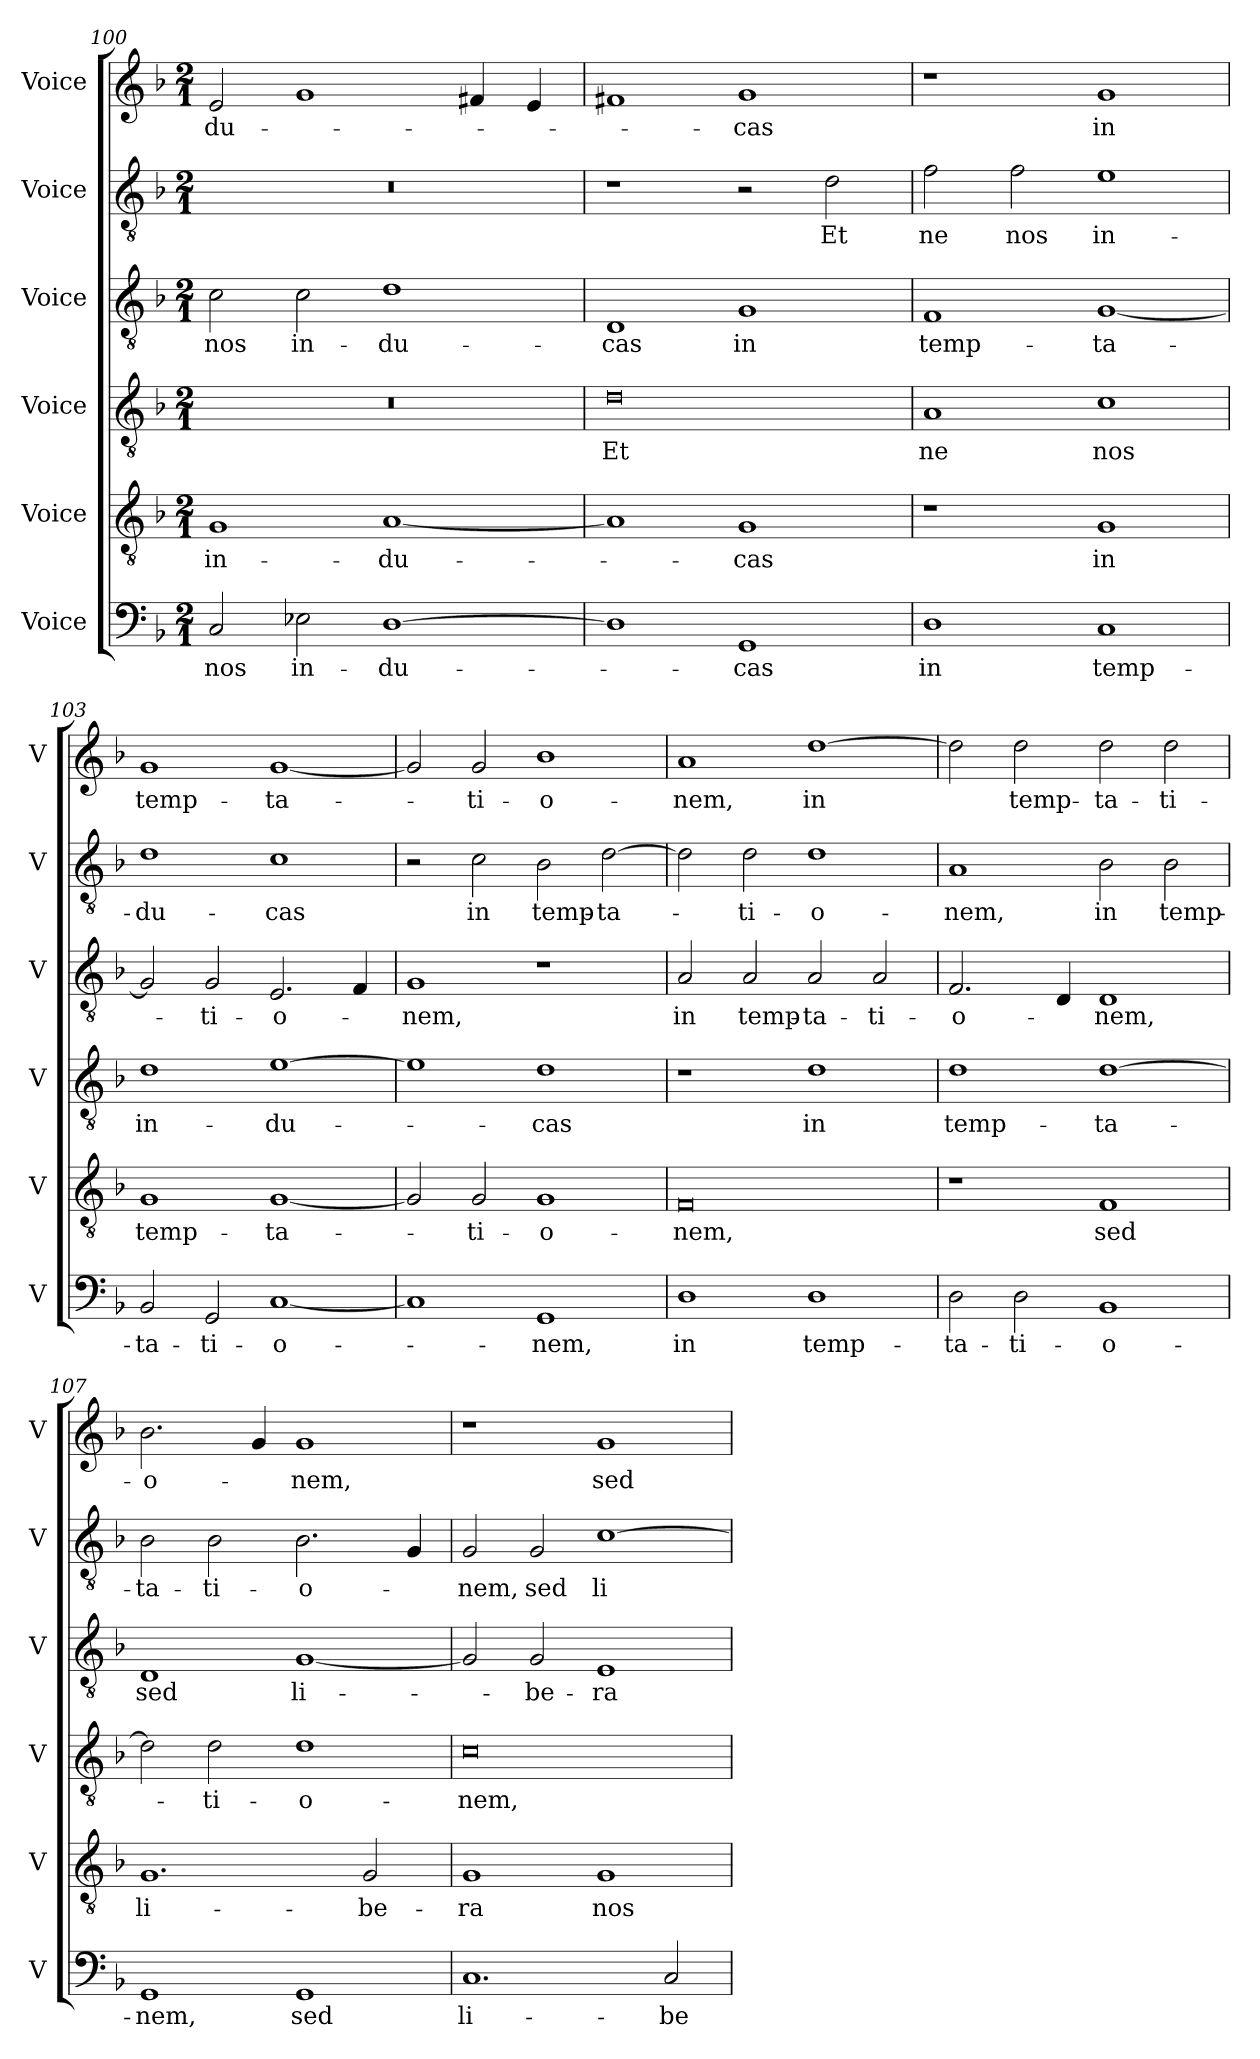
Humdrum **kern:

**kern	**text	**kern	**text	**kern	**text	**kern	**text	**kern	**text	**kern	**text
*part6	*part6	*part5	*part5	*part4	*part4	*part3	*part3	*part2	*part2	*part1	*part1
*staff6	*staff6	*staff5	*staff5	*staff4	*staff4	*staff3	*staff3	*staff2	*staff2	*staff1	*staff1
*I"Voice	*	*I"Voice	*	*I"Voice	*	*I"Voice	*	*I"Voice	*	*I"Voice	*
*I'V	*	*I'V	*	*I'V	*	*I'V	*	*I'V	*	*I'V	*
*clefF4	*	*clefGv2	*	*clefGv2	*	*clefGv2	*	*clefGv2	*	*clefG2	*
*k[b-]	*	*k[b-]	*	*k[b-]	*	*k[b-]	*	*k[b-]	*	*k[b-]	*
*M2/1	*	*M2/1	*	*M2/1	*	*M2/1	*	*M2/1	*	*M2/1	*
=100	=100	=100	=100	=100	=100	=100	=100	=100	=100	=100	=100
!	!LO:LY:b	!	!LO:LY:b	!	!	!	!LO:LY:b	!	!	!	!LO:LY:b
2C/	nos	1G	in-	0r	.	2c\	nos	0r	.	2e/	-du-
!	!LO:LY:b	!	!	!	!	!	!LO:LY:b	!	!	!	!
2E-X\	in-	.	.	.	.	2c\	in-	.	.	1g	.
!	!LO:LY:b	!	!LO:LY:b	!	!	!	!LO:LY:b	!	!	!	!
[1D	-du-	[1A	-du-	.	.	1d	-du-	.	.	.	.
.	.	.	.	.	.	.	.	.	.	4f#X/	.
.	.	.	.	.	.	.	.	.	.	4e/	.
=101	=101	=101	=101	=101	=101	=101	=101	=101	=101	=101	=101
!	!	!	!	!	!LO:LY:b	!	!LO:LY:b	!	!	!	!
1D]	.	1A]	.	0d	Et	1D	-cas	1r	.	1f#X	.
!	!LO:LY:b	!	!LO:LY:b	!	!	!	!LO:LY:b	!	!	!	!LO:LY:b
1GG	-cas	1G	-cas	.	.	1G	in	2r	.	1g	-cas
!	!	!	!	!	!	!	!	!	!LO:LY:b	!	!
.	.	.	.	.	.	.	.	2d\	Et	.	.
=102	=102	=102	=102	=102	=102	=102	=102	=102	=102	=102	=102
!	!LO:LY:b	!	!	!	!LO:LY:b	!	!LO:LY:b	!	!LO:LY:b	!	!
1D	in	1r	.	1A	ne	1F	temp-	2f\	ne	1r	.
!	!	!	!	!	!	!	!	!	!LO:LY:b	!	!
.	.	.	.	.	.	.	.	2f\	nos	.	.
!	!LO:LY:b	!	!LO:LY:b	!	!LO:LY:b	!	!LO:LY:b	!	!LO:LY:b	!	!LO:LY:b
1C	temp-	1G	in	1c	nos	[1G	-ta-	1e	in-	1g	in
!!LO:LB:g=z
=103	=103	=103	=103	=103	=103	=103	=103	=103	=103	=103	=103
!	!LO:LY:b	!	!LO:LY:b	!	!LO:LY:b	!	!	!	!LO:LY:b	!	!LO:LY:b
2BB-/	-ta-	1G	temp-	1d	in-	2G/]	.	1d	-du-	1g	temp-
!	!LO:LY:b	!	!	!	!	!	!LO:LY:b	!	!	!	!
2GG/	-ti-	.	.	.	.	2G/	-ti-	.	.	.	.
!	!LO:LY:b	!	!LO:LY:b	!	!LO:LY:b	!	!LO:LY:b	!	!LO:LY:b	!	!LO:LY:b
[1C	-o-	[1G	-ta-	[1e	-du-	2.E/	-o-	1c	-cas	[1g	-ta-
.	.	.	.	.	.	4F/	.	.	.	.	.
=104	=104	=104	=104	=104	=104	=104	=104	=104	=104	=104	=104
!	!	!	!	!	!	!	!LO:LY:b	!	!	!	!
1C]	.	2G/]	.	1e]	.	1G	-nem,	2r	.	2g/]	.
!	!	!	!LO:LY:b	!	!	!	!	!	!LO:LY:b	!	!LO:LY:b
.	.	2G/	-ti-	.	.	.	.	2c\	in	2g/	-ti-
!	!LO:LY:b	!	!LO:LY:b	!	!LO:LY:b	!	!	!	!LO:LY:b	!	!LO:LY:b
1GG	-nem,	1G	-o-	1d	-cas	1r	.	2B-\	temp-	1b-	-o-
!	!	!	!	!	!	!	!	!	!LO:LY:b	!	!
.	.	.	.	.	.	.	.	[2d\	-ta-	.	.
=105	=105	=105	=105	=105	=105	=105	=105	=105	=105	=105	=105
!	!LO:LY:b	!	!LO:LY:b	!	!	!	!LO:LY:b	!	!	!	!LO:LY:b
1D	in	0F	-nem,	1r	.	2A/	in	2d\]	.	1a	-nem,
!	!	!	!	!	!	!	!LO:LY:b	!	!LO:LY:b	!	!
.	.	.	.	.	.	2A/	temp-	2d\	-ti-	.	.
!	!LO:LY:b	!	!	!	!LO:LY:b	!	!LO:LY:b	!	!LO:LY:b	!	!LO:LY:b
1D	temp-	.	.	1d	in	2A/	-ta-	1d	-o-	[1dd	in
!	!	!	!	!	!	!	!LO:LY:b	!	!	!	!
.	.	.	.	.	.	2A/	-ti-	.	.	.	.
=106	=106	=106	=106	=106	=106	=106	=106	=106	=106	=106	=106
!	!LO:LY:b	!	!	!	!LO:LY:b	!	!LO:LY:b	!	!LO:LY:b	!	!
2D\	-ta-	1r	.	1d	temp-	2.F/	-o-	1A	-nem,	2dd\]	.
!	!LO:LY:b	!	!	!	!	!	!	!	!	!	!LO:LY:b
2D\	-ti-	.	.	.	.	.	.	.	.	2dd\	temp-
.	.	.	.	.	.	4D/	.	.	.	.	.
!	!LO:LY:b	!	!LO:LY:b	!	!LO:LY:b	!	!LO:LY:b	!	!LO:LY:b	!	!LO:LY:b
1BB-	-o-	1F	sed	[1d	-ta-	1D	-nem,	2B-\	in	2dd\	-ta-
!	!	!	!	!	!	!	!	!	!LO:LY:b	!	!LO:LY:b
.	.	.	.	.	.	.	.	2B-\	temp-	2dd\	-ti-
!!LO:PB:g=z
=107	=107	=107	=107	=107	=107	=107	=107	=107	=107	=107	=107
!	!LO:LY:b	!	!LO:LY:b	!	!	!	!LO:LY:b	!	!LO:LY:b	!	!LO:LY:b
1GG	-nem,	1.G	li-	2d\]	.	1D	sed	2B-\	-ta-	2.b-\	-o-
!	!	!	!	!	!LO:LY:b	!	!	!	!LO:LY:b	!	!
.	.	.	.	2d\	-ti-	.	.	2B-\	-ti-	.	.
.	.	.	.	.	.	.	.	.	.	4g/	.
!	!LO:LY:b	!	!	!	!LO:LY:b	!	!LO:LY:b	!	!LO:LY:b	!	!LO:LY:b
1GG	sed	.	.	1d	-o-	[1G	li-	2.B-\	-o-	1g	-nem,
!	!	!	!LO:LY:b	!	!	!	!	!	!	!	!
.	.	2G/	-be-	.	.	.	.	.	.	.	.
.	.	.	.	.	.	.	.	4G/	.	.	.
=108	=108	=108	=108	=108	=108	=108	=108	=108	=108	=108	=108
!	!LO:LY:b	!	!LO:LY:b	!	!LO:LY:b	!	!	!	!LO:LY:b	!	!
1.C	li-	1G	-ra	0c	-nem,	2G/]	.	2G/	-nem,	1r	.
!	!	!	!	!	!	!	!LO:LY:b	!	!LO:LY:b	!	!
.	.	.	.	.	.	2G/	-be-	2G/	sed	.	.
!	!	!	!LO:LY:b	!	!	!	!LO:LY:b	!	!LO:LY:b	!	!LO:LY:b
.	.	1G	nos	.	.	1E	-ra	[1c	li-	1g	sed
!	!LO:LY:b	!	!	!	!	!	!	!	!	!	!
2C/	-be-	.	.	.	.	.	.	.	.	.	.
=	=	=	=	=	=	=	=	=	=	=	=
*-	*-	*-	*-	*-	*-	*-	*-	*-	*-	*-	*-
